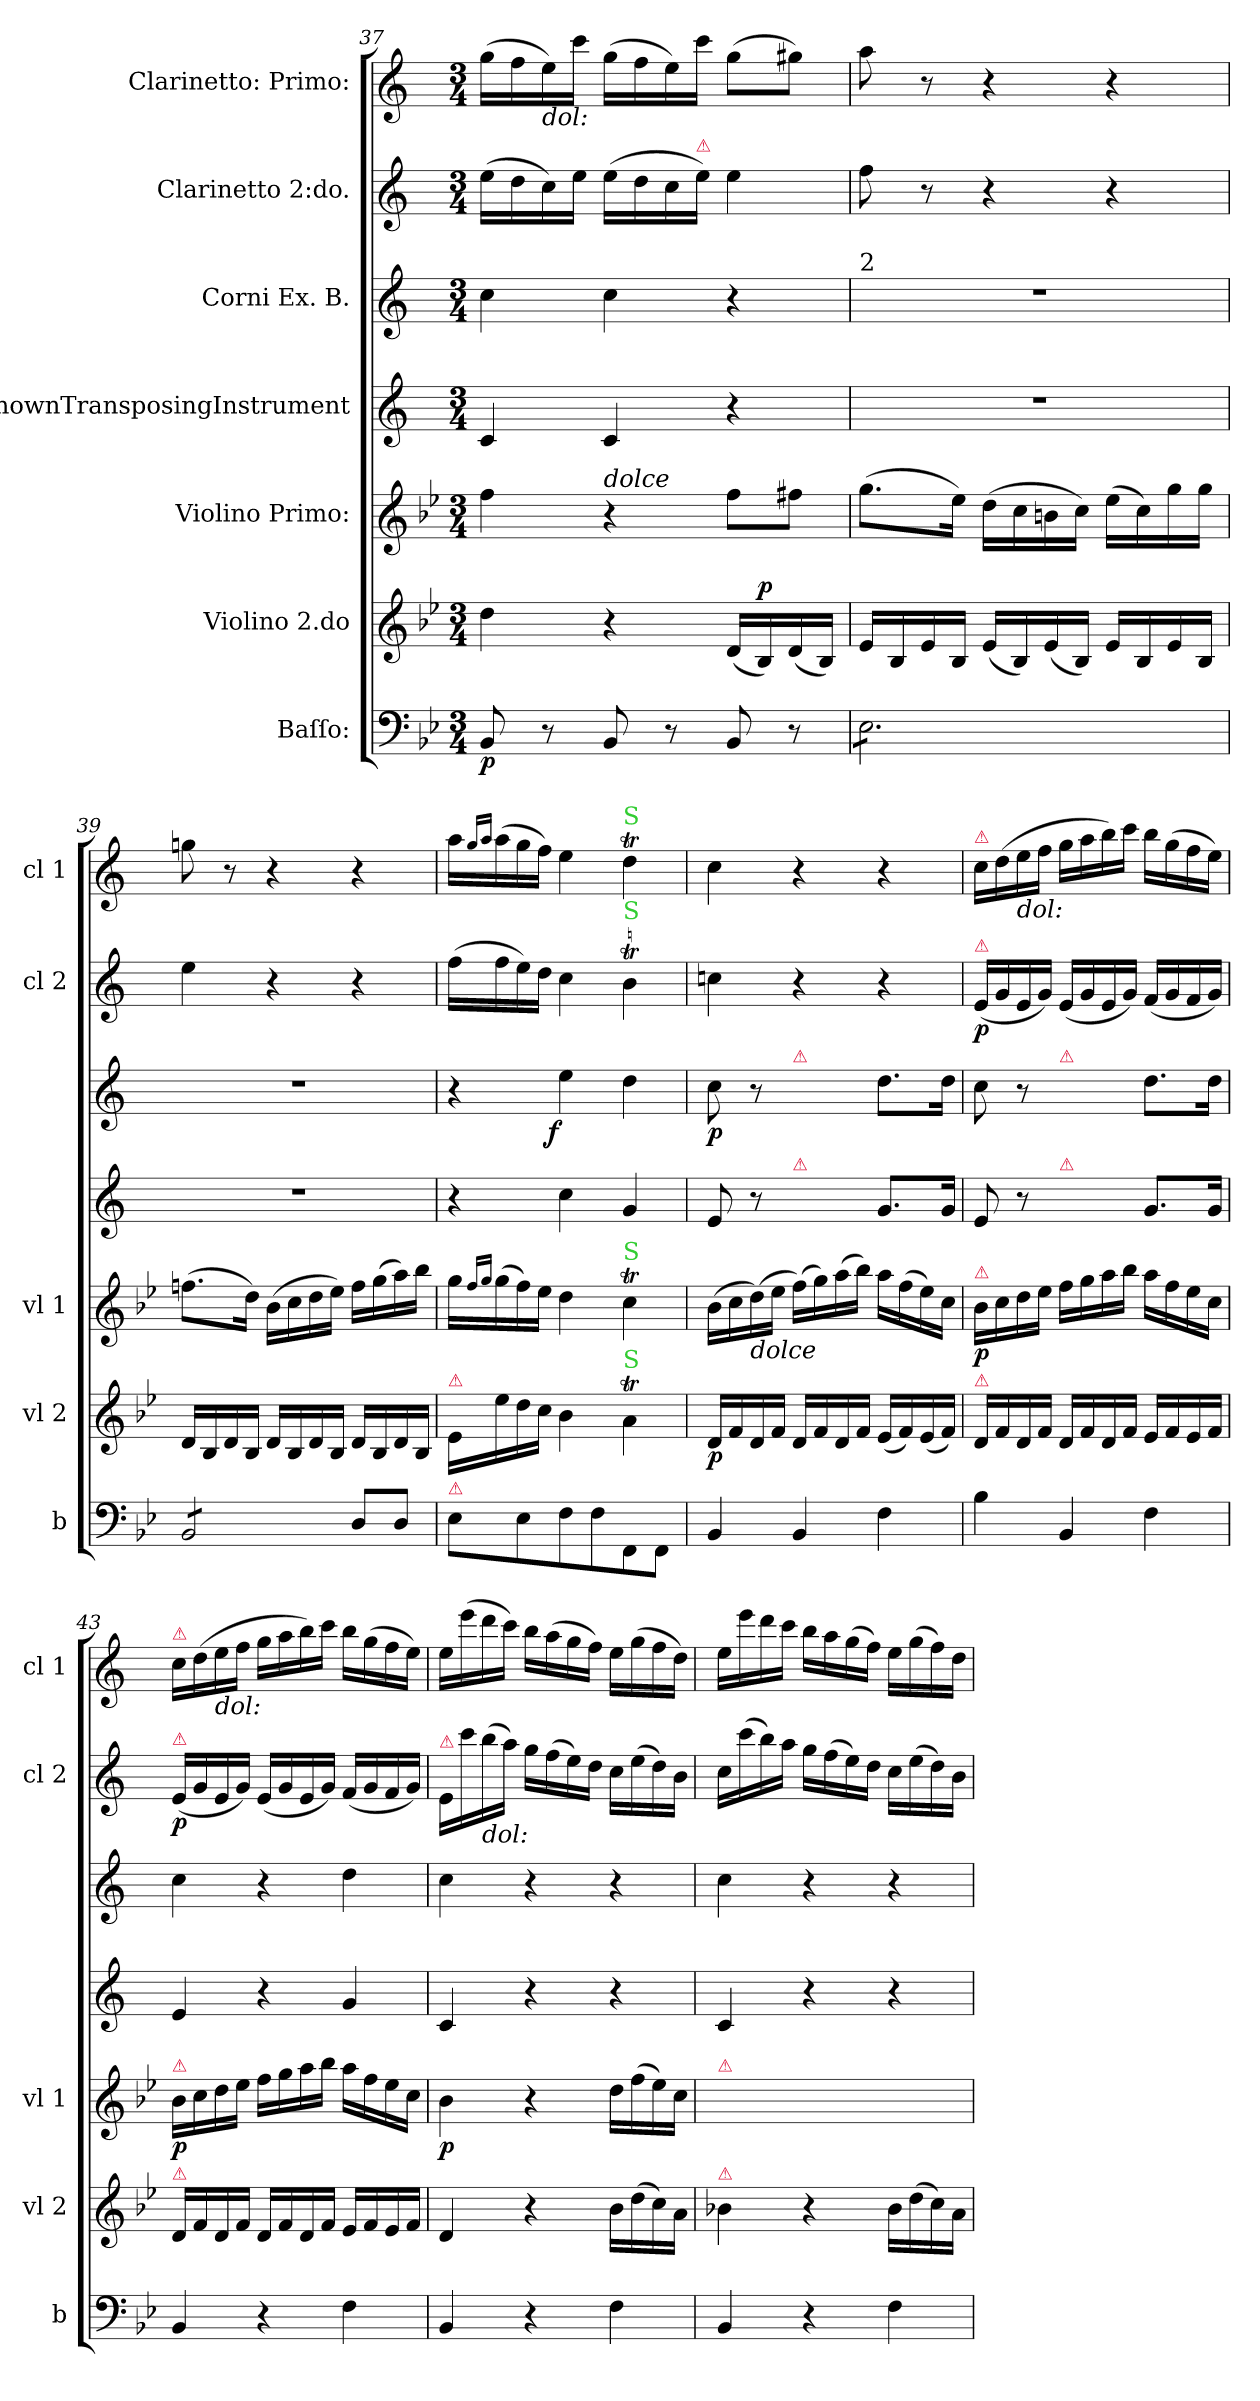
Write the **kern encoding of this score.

**kern	**dynam	**kern	**dynam	**kern	**dynam	**kern	**kern	**dynam	**kern	**dynam	**kern
*part7	*part7	*part6	*part6	*part5	*part5	*part4	*part3	*part3	*part2	*part2	*part1
*staff7	*staff7	*staff6	*staff6	*staff5	*staff5	*staff4	*staff3	*staff3	*staff2	*staff2	*staff1
*I"Baſſo:	*	*I"Violino 2.do	*	*I"Violino Primo:	*	*I"UnknownTransposingInstrument	*I"Corni Ex. B.	*	*I"Clarinetto 2:do.	*	*I"Clarinetto: Primo:
*I'b	*	*I'vl 2	*	*I'vl 1	*	*	*	*	*I'cl 2	*	*I'cl 1
*clefF4	*	*clefG2	*	*clefG2	*	*clefG2	*clefG2	*	*clefG2	*	*clefG2
*	*	*	*	*	*	*ITrd1c2	*ITrd1c2	*	*ITrd1c2	*	*ITrd1c2
*k[b-e-]	*	*k[b-e-]	*	*k[b-e-]	*	*k[b-e-]	*k[b-e-]	*	*k[b-e-]	*	*k[b-e-]
*M3/4	*	*M3/4	*	*M3/4	*	*M3/4	*M3/4	*	*M3/4	*	*M3/4
=37	=37	=37	=37	=37	=37	=37	=37	=37	=37	=37	=37
8BB-/	p	4dd\	.	4ff\	.	4B-/	4b-\	.	(>16dd\LL	.	(>16ff\LL
.	.	.	.	.	.	.	.	.	16cc\	.	16ee-\
!	!	!	!	!	!	!	!	!	!	!	!LO:TX:b:i:t=dol&colon;
8r	.	.	.	.	.	.	.	.	16b-\)	.	16dd\)
.	.	.	.	.	.	.	.	.	16dd\JJ	.	16bb-\JJ
!	!	!	!	!LO:TX:a:i:t=dolce	!	!	!	!	!	!	!
8BB-/	.	4r	.	4r	.	4B-/	4b-\	.	(>16dd\LL	.	(>16ff\LL
.	.	.	.	.	.	.	.	.	16cc\	.	16ee-\
8r	.	.	.	.	.	.	.	.	16b-\	.	16dd\)
!	!	!	!	!	!	!	!	!	!LO:TX:a:color=crimson:t=⚠	!	!
.	.	.	.	.	.	.	.	.	16dd\JJ)	.	16bb-\JJ
8BB-/	.	(<16d/LL	.	8ff\L	.	4r	4r	.	4dd\	.	(>8ff\L
!	!	!	!LO:DY:a	!	!	!	!	!	!	!	!
.	.	16B-/)	p	.	.	.	.	.	.	.	.
8r	.	(<16d/	.	8ff#X\J	.	.	.	.	.	.	8ff#X\J)
.	.	16B-/JJ)	.	.	.	.	.	.	.	.	.
=38	=38	=38	=38	=38	=38	=38	=38	=38	=38	=38	=38
!	!	!	!	!	!	!	!LO:TX:a:t=2	!	!	!	!
*tremolo	*	*	*	*	*	*	*	*	*	*	*
8E-\L	.	16e-/LL	.	(>8.gg\L	.	2.r	2.r	.	8ee-\	.	8gg\
.	.	16B-/	.	.	.	.	.	.	.	.	.
8E-\	.	16e-/	.	.	.	.	.	.	8r	.	8r
.	.	16B-/JJ	.	16ee-\Jk)	.	.	.	.	.	.	.
8E-\	.	(<16e-/LL	.	(>16dd\LL	.	.	.	.	4r	.	4r
.	.	16B-/)	.	16cc\	.	.	.	.	.	.	.
8E-\	.	(<16e-/	.	16bn\	.	.	.	.	.	.	.
.	.	16B-/JJ)	.	16cc\JJ)	.	.	.	.	.	.	.
8E-\	.	16e-/LL	.	(>16ee-\LL	.	.	.	.	4r	.	4r
.	.	16B-/	.	16cc\)	.	.	.	.	.	.	.
8E-\J	.	16e-/	.	16gg\	.	.	.	.	.	.	.
.	.	16B-/JJ	.	16gg\JJ	.	.	.	.	.	.	.
=39	=39	=39	=39	=39	=39	=39	=39	=39	=39	=39	=39
8BB-/L	.	16d/LL	.	(>8.ffn\L	.	2.r	2.r	.	4dd\	.	8ffn\
.	.	16B-/	.	.	.	.	.	.	.	.	.
8BB-/	.	16d/	.	.	.	.	.	.	.	.	8r
.	.	16B-/JJ	.	16dd\Jk)	.	.	.	.	.	.	.
8BB-/	.	16d/LL	.	(>16b-\LL	.	.	.	.	4r	.	4r
.	.	16B-/	.	16cc\	.	.	.	.	.	.	.
8BB-/J	.	16d/	.	16dd\	.	.	.	.	.	.	.
*Xtremolo	*	*	*	*	*	*	*	*	*	*	*
.	.	16B-/JJ	.	16ee-\JJ)	.	.	.	.	.	.	.
8D/L	.	16d/LL	.	16ff\LL	.	.	.	.	4r	.	4r
.	.	16B-/	.	(>16gg\	.	.	.	.	.	.	.
8D/J	.	16d/	.	16aa\)	.	.	.	.	.	.	.
.	.	16B-/JJ	.	16bb-\JJ	.	.	.	.	.	.	.
=40	=40	=40	=40	=40	=40	=40	=40	=40	=40	=40	=40
!	!	!LO:TX:a:color=crimson:t=⚠	!	!	!	!	!	!	!	!	!
!LO:TX:a:color=crimson:t=⚠	!	!	!	!	!	!	!	!	!	!	!
8E-\L	.	16e-/LL	.	16gg\LL	.	4r	4r	.	(>16ee-\LL	.	16gg\LL
.	.	.	.	16qqff/LL	.	.	.	.	.	.	16qqff/LL
.	.	.	.	16qqgg/JJ	.	.	.	.	.	.	16qqgg/JJ
.	.	16ee-\	.	(>16gg\	.	.	.	.	16ee-\	.	(>16gg\
8E-\	.	16dd\	.	16ff\)	.	.	.	.	16dd\)	.	16ff\
.	.	16cc\JJ	.	16ee-\JJ	.	.	.	.	16cc\JJ	.	16ee-\JJ)
!	!	!	!	!	!	!	!	!LO:DY:b:rj	!	!	!
8F\	.	4b-\	.	4dd\	.	4b-\	4dd\	f	4b-\	.	4dd\
8F\	.	.	.	.	.	.	.	.	.	.	.
!	!	!	!	!	!	!	!	!	!	!	!LO:TX:a:color=limegreen:t=S
!	!	!	!	!	!	!	!	!	!LO:TX:a:color=limegreen:t=S	!	!
!	!	!	!	!LO:TX:a:color=limegreen:t=S	!	!	!	!	!	!	!
!	!	!LO:TX:a:color=limegreen:t=S	!	!	!	!	!	!	!	!	!
8FF/	.	4at\	.	4ccT\	.	4f/	4cc\	.	4aT\	.	4ccT\
8FF/J	.	.	.	.	.	.	.	.	.	.	.
=41	=41	=41	=41	=41	=41	=41	=41	=41	=41	=41	=41
4BB-/	.	16d/LL	p	(>16b-\LL	.	8d/	8b-\	p	4b-X\	.	4b-\
.	.	16f/	.	16cc\	.	.	.	.	.	.	.
!	!	!	!	!LO:TX:b:i:t=dolce	!	!	!	!	!	!	!
.	.	16d/	.	(>16dd\)	.	8r	8r	.	.	.	.
.	.	16f/JJ	.	16ee-\JJ	.	.	.	.	.	.	.
!	!	!	!	!	!	!	!LO:TX:a:color=crimson:t=⚠	!	!	!	!
!	!	!	!	!	!	!LO:TX:a:color=crimson:t=⚠	!	!	!	!	!
4BB-/	.	16d/LL	.	(>16ff\LL)	.	4ryy	4ryy	.	4r	.	4r
.	.	16f/	.	16gg\)	.	.	.	.	.	.	.
.	.	16d/	.	(>16aa\	.	.	.	.	.	.	.
.	.	16f/JJ	.	16bb-\JJ)	.	.	.	.	.	.	.
4F\	.	(<16e-/LL	.	16aa\LL	.	8.f/L	8.cc\L	.	4r	.	4r
.	.	16f/)	.	(>16ff\	.	.	.	.	.	.	.
.	.	(<16e-/	.	16ee-\)	.	.	.	.	.	.	.
.	.	16f/JJ)	.	16cc\JJ	.	16f/Jk	16cc\Jk	.	.	.	.
=42	=42	=42	=42	=42	=42	=42	=42	=42	=42	=42	=42
!	!	!	!	!	!	!	!	!	!	!	!LO:TX:a:color=crimson:t=⚠
!	!	!	!	!	!	!	!	!	!LO:TX:a:color=crimson:t=⚠	!	!
!	!	!	!	!LO:TX:a:color=crimson:t=⚠	!	!	!	!	!	!	!
!	!	!LO:TX:a:color=crimson:t=⚠	!	!	!	!	!	!	!	!	!
4B-\	.	16d/LL	.	16b-\LL	p	8d/	8b-\	.	(<16d/LL	p	16b-\LL
.	.	16f/	.	16cc\	.	.	.	.	16f/	.	(>16cc\
!	!	!	!	!	!	!	!	!	!	!	!LO:TX:b:i:t=dol&colon;
.	.	16d/	.	16dd\	.	8r	8r	.	16d/	.	16dd\
.	.	16f/JJ	.	16ee-\JJ	.	.	.	.	16f/JJ)	.	16ee-\JJ
!	!	!	!	!	!	!	!LO:TX:a:color=crimson:t=⚠	!	!	!	!
!	!	!	!	!	!	!LO:TX:a:color=crimson:t=⚠	!	!	!	!	!
4BB-/	.	16d/LL	.	16ff\LL	.	4ryy	4ryy	.	(<16d/LL	.	16ff\LL
.	.	16f/	.	16gg\	.	.	.	.	16f/	.	16gg\
.	.	16d/	.	16aa\	.	.	.	.	16d/	.	16aa\)
.	.	16f/JJ	.	16bb-\JJ	.	.	.	.	16f/JJ)	.	16bb-\JJ
4F\	.	16e-/LL	.	16aa\LL	.	8.f/L	8.cc\L	.	(<16e-/LL	.	16aa\LL
.	.	16f/	.	16ff\	.	.	.	.	16f/	.	(16ff\
.	.	16e-/	.	16ee-\	.	.	.	.	16e-/	.	16ee-\
.	.	16f/JJ	.	16cc\JJ	.	16f/Jk	16cc\Jk	.	16f/JJ)	.	16dd\JJ)
=43	=43	=43	=43	=43	=43	=43	=43	=43	=43	=43	=43
!	!	!	!	!	!	!	!	!	!	!	!LO:TX:a:color=crimson:t=⚠
!	!	!	!	!	!	!	!	!	!LO:TX:a:color=crimson:t=⚠	!	!
!	!	!	!	!LO:TX:a:color=crimson:t=⚠	!	!	!	!	!	!	!
!	!	!LO:TX:a:color=crimson:t=⚠	!	!	!	!	!	!	!	!	!
4BB-/	.	16d/LL	.	16b-\LL	p	4d/	4b-\	.	(<16d/LL	p	16b-\LL
.	.	16f/	.	16cc\	.	.	.	.	16f/	.	(>16cc\
!	!	!	!	!	!	!	!	!	!	!	!LO:TX:b:i:t=dol&colon;
.	.	16d/	.	16dd\	.	.	.	.	16d/	.	16dd\
.	.	16f/JJ	.	16ee-\JJ	.	.	.	.	16f/JJ)	.	16ee-\JJ
4r	.	16d/LL	.	16ff\LL	.	4r	4r	.	(<16d/LL	.	16ff\LL
.	.	16f/	.	16gg\	.	.	.	.	16f/	.	16gg\
.	.	16d/	.	16aa\	.	.	.	.	16d/	.	16aa\)
.	.	16f/JJ	.	16bb-\JJ	.	.	.	.	16f/JJ)	.	16bb-\JJ
4F\	.	16e-/LL	.	16aa\LL	.	4f/	4cc\	.	(<16e-/LL	.	16aa\LL
.	.	16f/	.	16ff\	.	.	.	.	16f/	.	(16ff\
.	.	16e-/	.	16ee-\	.	.	.	.	16e-/	.	16ee-\
.	.	16f/JJ	.	16cc\JJ	.	.	.	.	16f/JJ)	.	16dd\JJ)
=44	=44	=44	=44	=44	=44	=44	=44	=44	=44	=44	=44
!	!	!	!	!	!	!	!	!	!LO:TX:a:color=crimson:t=⚠	!	!
4BB-/	.	4d/	.	4b-\	p	4B-/	4b-\	.	16d/LL	.	16dd\LL
.	.	.	.	.	.	.	.	.	16bb-\	.	(>16ddd\
!	!	!	!	!	!	!	!	!	!LO:TX:b:i:t=dol&colon;	!	!
.	.	.	.	.	.	.	.	.	(>16aa\	.	16ccc\
.	.	.	.	.	.	.	.	.	16gg\JJ)	.	16bb-\JJ)
4r	.	4r	.	4r	.	4r	4r	.	16ff\LL	.	16aa\LL
.	.	.	.	.	.	.	.	.	(>16ee-\	.	(>16gg\
.	.	.	.	.	.	.	.	.	16dd\)	.	16ff\
.	.	.	.	.	.	.	.	.	16cc\JJ	.	16ee-\JJ)
4F\	.	16b-\LL	.	16dd\LL	.	4r	4r	.	16b-\LL	.	16dd\LL
.	.	(>16dd\	.	(>16ff\	.	.	.	.	(>16dd\	.	(>16ff\
.	.	16cc\)	.	16ee-\)	.	.	.	.	16cc\)	.	16ee-\
.	.	16a\JJ	.	16cc\JJ	.	.	.	.	16a\JJ	.	16cc\JJ)
=45	=45	=45	=45	=45	=45	=45	=45	=45	=45	=45	=45
!	!	!	!	!LO:TX:a:color=crimson:t=⚠	!	!	!	!	!	!	!
!	!	!LO:TX:a:color=crimson:t=⚠	!	!	!	!	!	!	!	!	!
4BB-/	.	4b-X\	.	2.ryy	.	4B-/	4b-\	.	16b-\LL	.	16dd\LL
.	.	.	.	.	.	.	.	.	(>16bb-\	.	16ddd\
.	.	.	.	.	.	.	.	.	16aa\)	.	16ccc\
.	.	.	.	.	.	.	.	.	16gg\JJ	.	16bb-\JJ
4r	.	4r	.	.	.	4r	4r	.	16ff\LL	.	16aa\LL
.	.	.	.	.	.	.	.	.	(>16ee-\	.	16gg\
.	.	.	.	.	.	.	.	.	16dd\)	.	(>16ff\
.	.	.	.	.	.	.	.	.	16cc\JJ	.	16ee-\JJ)
4F\	.	16b-\LL	.	.	.	4r	4r	.	16b-\LL	.	16dd\LL
.	.	(>16dd\	.	.	.	.	.	.	(>16dd\	.	(>16ff\
.	.	16cc\)	.	.	.	.	.	.	16cc\)	.	16ee-\)
.	.	16a\JJ	.	.	.	.	.	.	16a\JJ	.	16cc\JJ
=	=	=	=	=	=	=	=	=	=	=	=
*-	*-	*-	*-	*-	*-	*-	*-	*-	*-	*-	*-
